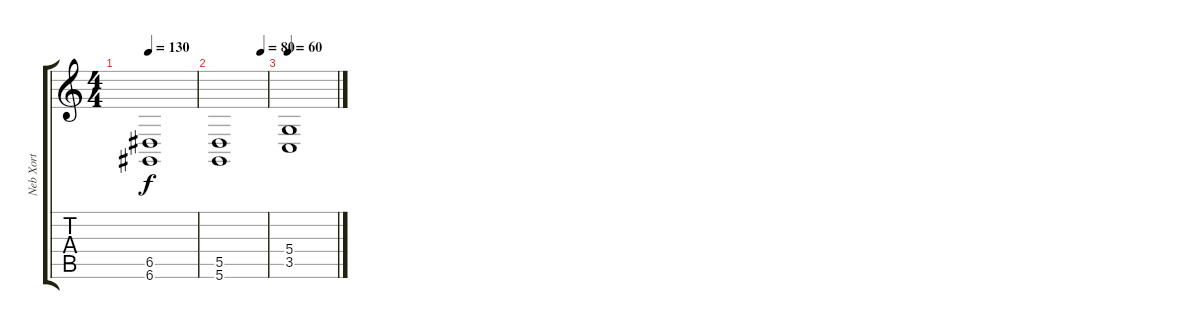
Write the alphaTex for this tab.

\track ("Neb Xort" "Neb Xort") {instrument fx7echoes}
\staff {score tabs}
\tuning (E4 B3 G3 D3 A2 D2) {hide}
\ts (4 4)
\tempo 130
\clef g2
\ks c
(6.5 6.6).1{dy f} |
\tempo (80 0.875)
(5.5 5.6).1 |
\tempo 60
(5.4 3.5).1
